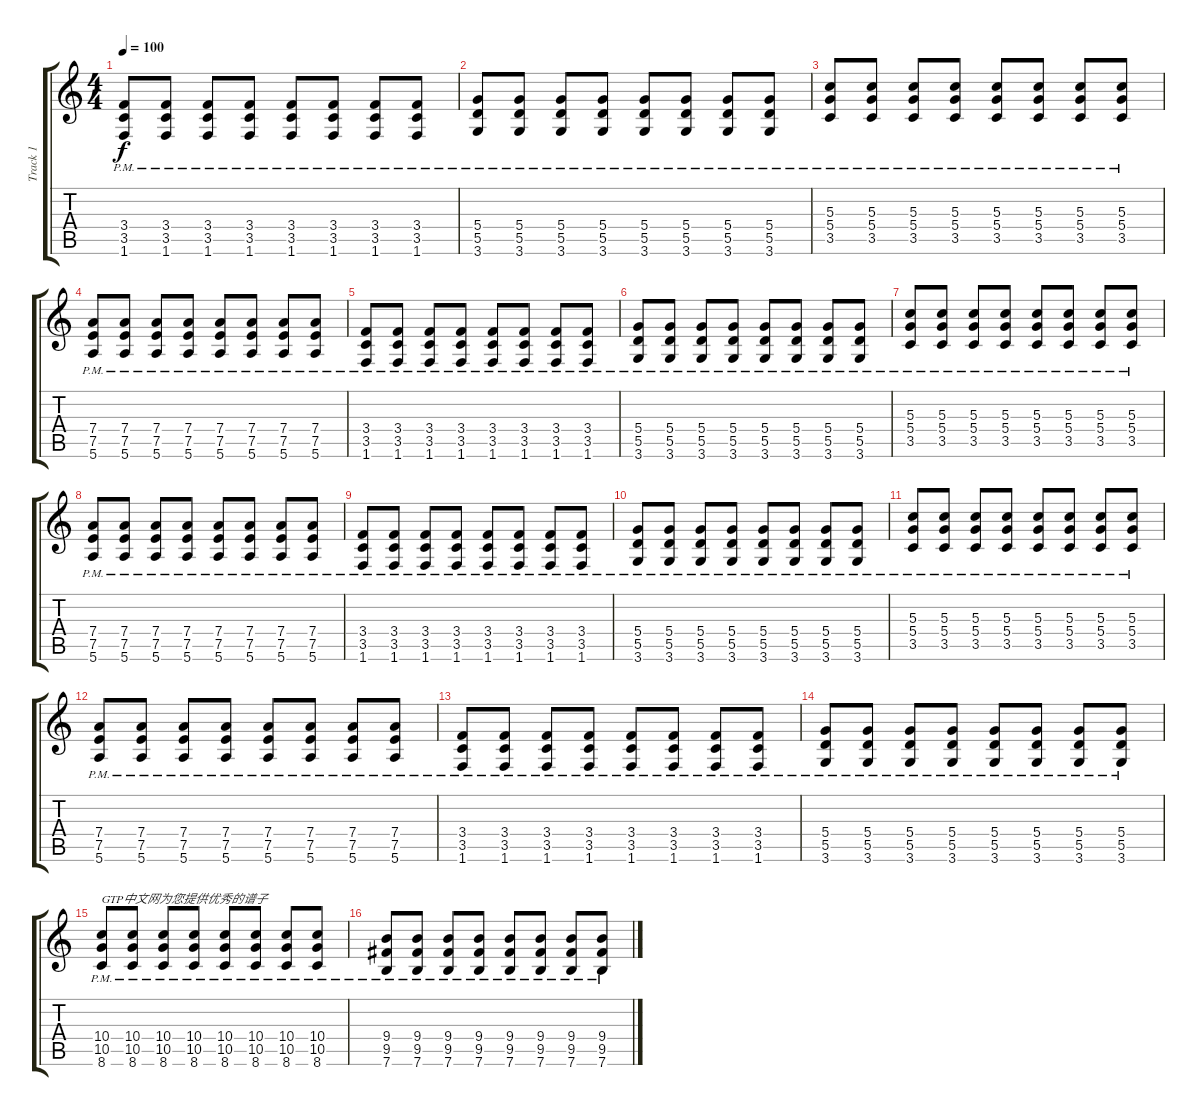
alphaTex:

\track ("Track 1" "Track 1") {instrument distortionguitar}
\staff {score tabs}
\tuning (E4 B3 G3 D3 A2 E2) {hide}
\ts (4 4)
\tempo 100
\clef g2
\ks c
(3.4{pm} 3.5{pm} 1.6{pm}).8{dy f} (3.4{pm} 3.5{pm} 1.6{pm}).8 (3.4{pm} 3.5{pm} 1.6{pm}).8 (3.4{pm} 3.5{pm} 1.6{pm}).8 (3.4{pm} 3.5{pm} 1.6{pm}).8 (3.4{pm} 3.5{pm} 1.6{pm}).8 (3.4{pm} 3.5{pm} 1.6{pm}).8 (3.4{pm} 3.5{pm} 1.6{pm}).8 |
(5.4{pm} 5.5{pm} 3.6{pm}).8 (5.4{pm} 5.5{pm} 3.6{pm}).8 (5.4{pm} 5.5{pm} 3.6{pm}).8 (5.4{pm} 5.5{pm} 3.6{pm}).8 (5.4{pm} 5.5{pm} 3.6{pm}).8 (5.4{pm} 5.5{pm} 3.6{pm}).8 (5.4{pm} 5.5{pm} 3.6{pm}).8 (5.4{pm} 5.5{pm} 3.6{pm}).8 |
(5.3{pm} 5.4{pm} 3.5{pm}).8 (5.3{pm} 5.4{pm} 3.5{pm}).8 (5.3{pm} 5.4{pm} 3.5{pm}).8 (5.3{pm} 5.4{pm} 3.5{pm}).8 (5.3{pm} 5.4{pm} 3.5{pm}).8 (5.3{pm} 5.4{pm} 3.5{pm}).8 (5.3{pm} 5.4{pm} 3.5{pm}).8 (5.3{pm} 5.4{pm} 3.5{pm}).8 |
(7.4{pm} 7.5{pm} 5.6{pm}).8 (7.4{pm} 7.5{pm} 5.6{pm}).8 (7.4{pm} 7.5{pm} 5.6{pm}).8 (7.4{pm} 7.5{pm} 5.6{pm}).8 (7.4{pm} 7.5{pm} 5.6{pm}).8 (7.4{pm} 7.5{pm} 5.6{pm}).8 (7.4{pm} 7.5{pm} 5.6{pm}).8 (7.4{pm} 7.5{pm} 5.6{pm}).8 |
(3.4{pm} 3.5{pm} 1.6{pm}).8 (3.4{pm} 3.5{pm} 1.6{pm}).8 (3.4{pm} 3.5{pm} 1.6{pm}).8 (3.4{pm} 3.5{pm} 1.6{pm}).8 (3.4{pm} 3.5{pm} 1.6{pm}).8 (3.4{pm} 3.5{pm} 1.6{pm}).8 (3.4{pm} 3.5{pm} 1.6{pm}).8 (3.4{pm} 3.5{pm} 1.6{pm}).8 |
(5.4{pm} 5.5{pm} 3.6{pm}).8 (5.4{pm} 5.5{pm} 3.6{pm}).8 (5.4{pm} 5.5{pm} 3.6{pm}).8 (5.4{pm} 5.5{pm} 3.6{pm}).8 (5.4{pm} 5.5{pm} 3.6{pm}).8 (5.4{pm} 5.5{pm} 3.6{pm}).8 (5.4{pm} 5.5{pm} 3.6{pm}).8 (5.4{pm} 5.5{pm} 3.6{pm}).8 |
(5.3{pm} 5.4{pm} 3.5{pm}).8 (5.3{pm} 5.4{pm} 3.5{pm}).8 (5.3{pm} 5.4{pm} 3.5{pm}).8 (5.3{pm} 5.4{pm} 3.5{pm}).8 (5.3{pm} 5.4{pm} 3.5{pm}).8 (5.3{pm} 5.4{pm} 3.5{pm}).8 (5.3{pm} 5.4{pm} 3.5{pm}).8 (5.3{pm} 5.4{pm} 3.5{pm}).8 |
(7.4{pm} 7.5{pm} 5.6{pm}).8 (7.4{pm} 7.5{pm} 5.6{pm}).8 (7.4{pm} 7.5{pm} 5.6{pm}).8 (7.4{pm} 7.5{pm} 5.6{pm}).8 (7.4{pm} 7.5{pm} 5.6{pm}).8 (7.4{pm} 7.5{pm} 5.6{pm}).8 (7.4{pm} 7.5{pm} 5.6{pm}).8 (7.4{pm} 7.5{pm} 5.6{pm}).8 |
(3.4{pm} 3.5{pm} 1.6{pm}).8 (3.4{pm} 3.5{pm} 1.6{pm}).8 (3.4{pm} 3.5{pm} 1.6{pm}).8 (3.4{pm} 3.5{pm} 1.6{pm}).8 (3.4{pm} 3.5{pm} 1.6{pm}).8 (3.4{pm} 3.5{pm} 1.6{pm}).8 (3.4{pm} 3.5{pm} 1.6{pm}).8 (3.4{pm} 3.5{pm} 1.6{pm}).8 |
(5.4{pm} 5.5{pm} 3.6{pm}).8 (5.4{pm} 5.5{pm} 3.6{pm}).8 (5.4{pm} 5.5{pm} 3.6{pm}).8 (5.4{pm} 5.5{pm} 3.6{pm}).8 (5.4{pm} 5.5{pm} 3.6{pm}).8 (5.4{pm} 5.5{pm} 3.6{pm}).8 (5.4{pm} 5.5{pm} 3.6{pm}).8 (5.4{pm} 5.5{pm} 3.6{pm}).8 |
(5.3{pm} 5.4{pm} 3.5{pm}).8 (5.3{pm} 5.4{pm} 3.5{pm}).8 (5.3{pm} 5.4{pm} 3.5{pm}).8 (5.3{pm} 5.4{pm} 3.5{pm}).8 (5.3{pm} 5.4{pm} 3.5{pm}).8 (5.3{pm} 5.4{pm} 3.5{pm}).8 (5.3{pm} 5.4{pm} 3.5{pm}).8 (5.3{pm} 5.4{pm} 3.5{pm}).8 |
(7.4{pm} 7.5{pm} 5.6{pm}).8 (7.4{pm} 7.5{pm} 5.6{pm}).8 (7.4{pm} 7.5{pm} 5.6{pm}).8 (7.4{pm} 7.5{pm} 5.6{pm}).8 (7.4{pm} 7.5{pm} 5.6{pm}).8 (7.4{pm} 7.5{pm} 5.6{pm}).8 (7.4{pm} 7.5{pm} 5.6{pm}).8 (7.4{pm} 7.5{pm} 5.6{pm}).8 |
(3.4{pm} 3.5{pm} 1.6{pm}).8 (3.4{pm} 3.5{pm} 1.6{pm}).8 (3.4{pm} 3.5{pm} 1.6{pm}).8 (3.4{pm} 3.5{pm} 1.6{pm}).8 (3.4{pm} 3.5{pm} 1.6{pm}).8 (3.4{pm} 3.5{pm} 1.6{pm}).8 (3.4{pm} 3.5{pm} 1.6{pm}).8 (3.4{pm} 3.5{pm} 1.6{pm}).8 |
(5.4{pm} 5.5{pm} 3.6{pm}).8 (5.4{pm} 5.5{pm} 3.6{pm}).8 (5.4{pm} 5.5{pm} 3.6{pm}).8 (5.4{pm} 5.5{pm} 3.6{pm}).8 (5.4{pm} 5.5{pm} 3.6{pm}).8 (5.4{pm} 5.5{pm} 3.6{pm}).8 (5.4{pm} 5.5{pm} 3.6{pm}).8 (5.4{pm} 5.5{pm} 3.6{pm}).8 |
(10.4{pm} 10.5{pm} 8.6{pm}).8{txt "GTP中文网为您提供优秀的谱子"} (10.4{pm} 10.5{pm} 8.6{pm}).8 (10.4{pm} 10.5{pm} 8.6{pm}).8 (10.4{pm} 10.5{pm} 8.6{pm}).8 (10.4{pm} 10.5{pm} 8.6{pm}).8 (10.4{pm} 10.5{pm} 8.6{pm}).8 (10.4{pm} 10.5{pm} 8.6{pm}).8 (10.4{pm} 10.5{pm} 8.6{pm}).8 |
(9.4{pm} 9.5{pm} 7.6{pm}).8 (9.4{pm} 9.5{pm} 7.6{pm}).8 (9.4{pm} 9.5{pm} 7.6{pm}).8 (9.4{pm} 9.5{pm} 7.6{pm}).8 (9.4{pm} 9.5{pm} 7.6{pm}).8 (9.4{pm} 9.5{pm} 7.6{pm}).8 (9.4{pm} 9.5{pm} 7.6{pm}).8 (9.4{pm} 9.5{pm} 7.6{pm}).8
